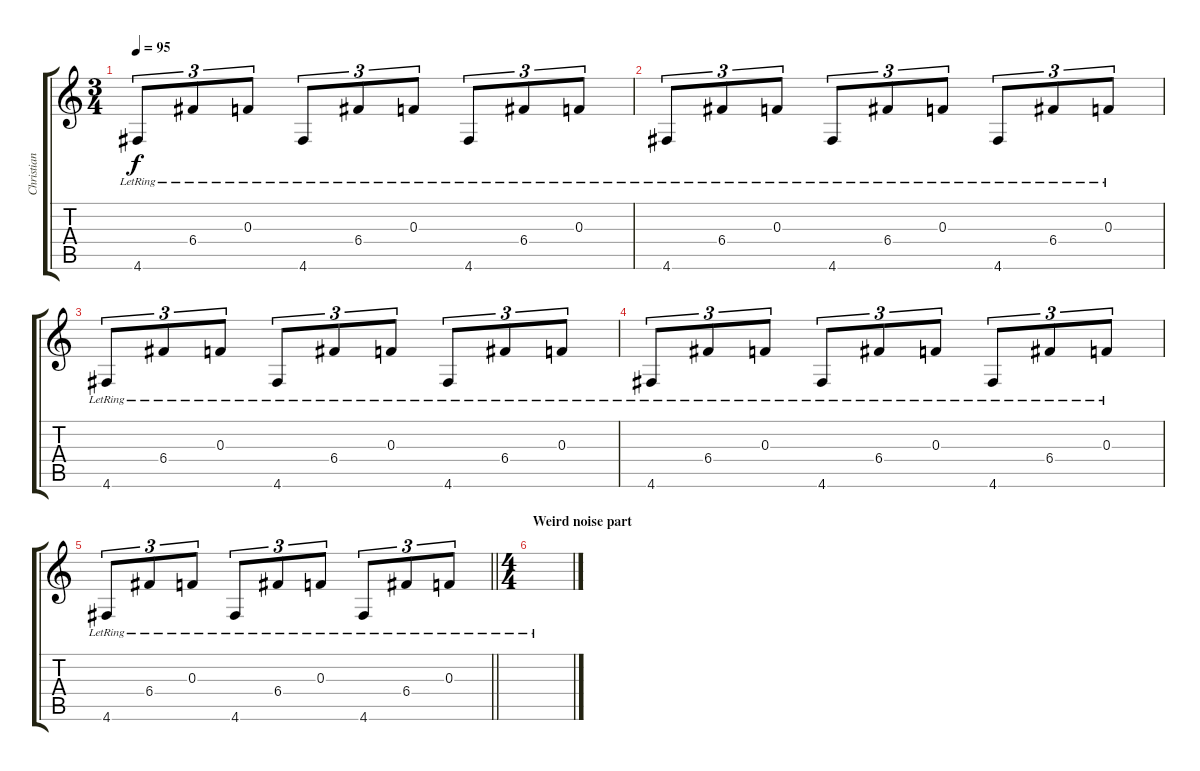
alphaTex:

\track ("Christian (Clean)" "Christian ") {instrument electricguitarjazz}
\staff {score tabs}
\tuning (D4 A3 F3 C3 G2 D2) {hide}
\ts (3 4)
\tempo 95
\clef g2
\ks c
4.6{lr}.8{tu (3 2) dy f} 6.4{lr}.8{tu (3 2)} 0.3{lr}.8{tu (3 2)} 4.6{lr}.8{tu (3 2)} 6.4{lr}.8{tu (3 2)} 0.3{lr}.8{tu (3 2)} 4.6{lr}.8{tu (3 2)} 6.4{lr}.8{tu (3 2)} 0.3{lr}.8{tu (3 2)} |
4.6{lr}.8{tu (3 2)} 6.4{lr}.8{tu (3 2)} 0.3{lr}.8{tu (3 2)} 4.6{lr}.8{tu (3 2)} 6.4{lr}.8{tu (3 2)} 0.3{lr}.8{tu (3 2)} 4.6{lr}.8{tu (3 2)} 6.4{lr}.8{tu (3 2)} 0.3{lr}.8{tu (3 2)} |
4.6{lr}.8{tu (3 2)} 6.4{lr}.8{tu (3 2)} 0.3{lr}.8{tu (3 2)} 4.6{lr}.8{tu (3 2)} 6.4{lr}.8{tu (3 2)} 0.3{lr}.8{tu (3 2)} 4.6{lr}.8{tu (3 2)} 6.4{lr}.8{tu (3 2)} 0.3{lr}.8{tu (3 2)} |
4.6{lr}.8{tu (3 2)} 6.4{lr}.8{tu (3 2)} 0.3{lr}.8{tu (3 2)} 4.6{lr}.8{tu (3 2)} 6.4{lr}.8{tu (3 2)} 0.3{lr}.8{tu (3 2)} 4.6{lr}.8{tu (3 2)} 6.4{lr}.8{tu (3 2)} 0.3{lr}.8{tu (3 2)} |
\barLineRight lightlight
4.6{lr}.8{tu (3 2)} 6.4{lr}.8{tu (3 2)} 0.3{lr}.8{tu (3 2)} 4.6{lr}.8{tu (3 2)} 6.4{lr}.8{tu (3 2)} 0.3{lr}.8{tu (3 2)} 4.6{lr}.8{tu (3 2)} 6.4{lr}.8{tu (3 2)} 0.3{lr}.8{tu (3 2)} |
\ts (4 4)
\section ("" "Weird noise part")
